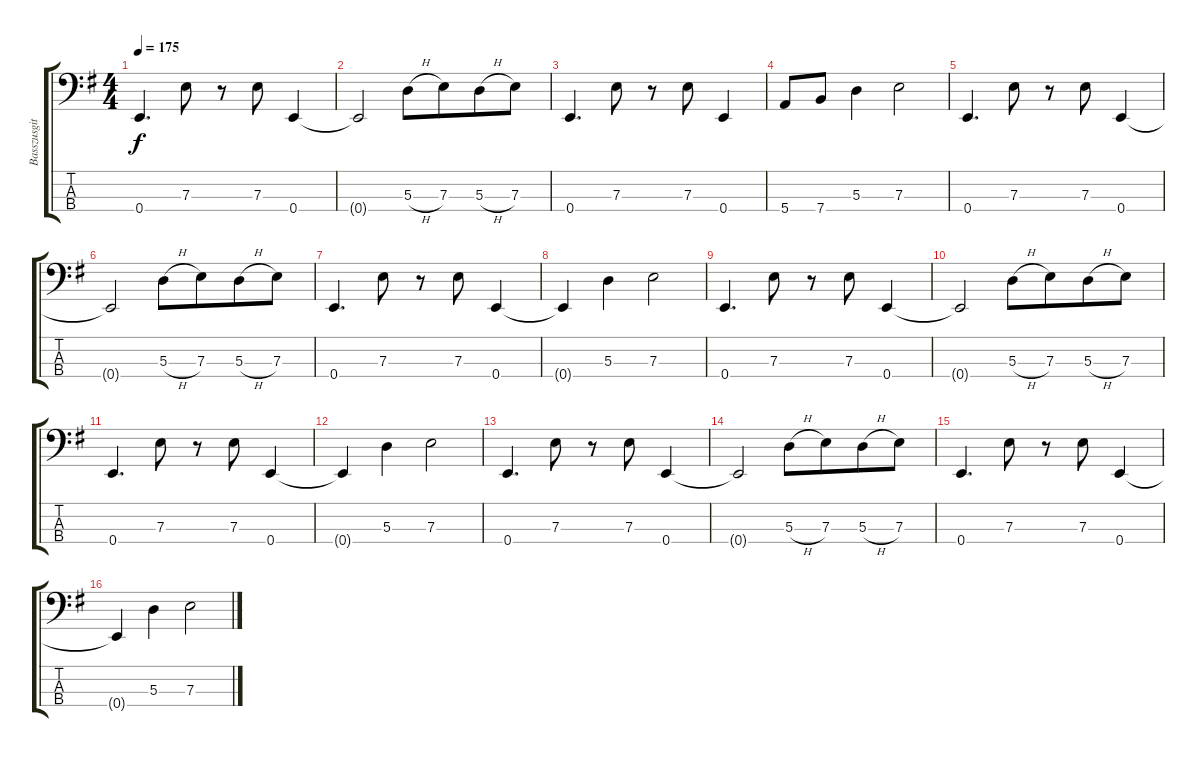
\track ("Basszusgitár (Roger Glover)" "Basszusgit") {instrument electricbassfinger}
\staff {score tabs}
\tuning (G2 D2 A1 E1) {hide}
\ts (4 4)
\tempo 175
\clef f4
\ks g
0.4.4{d dy f} 7.3.8 r.8 7.3.8 0.4.4 |
0.4{t}.2 5.3{h}.8 7.3.8{beam merge} 5.3{h}.8 7.3.8 |
0.4.4{d} 7.3.8 r.8 7.3.8 0.4.4 |
5.4.8 7.4.8 5.3.4 7.3.2 |
0.4.4{d} 7.3.8 r.8 7.3.8 0.4.4 |
0.4{t}.2 5.3{h}.8 7.3.8{beam merge} 5.3{h}.8 7.3.8 |
0.4.4{d} 7.3.8 r.8 7.3.8 0.4.4 |
0.4{t}.4 5.3.4 7.3.2 |
0.4.4{d} 7.3.8 r.8 7.3.8 0.4.4 |
0.4{t}.2 5.3{h}.8 7.3.8{beam merge} 5.3{h}.8 7.3.8 |
0.4.4{d} 7.3.8 r.8 7.3.8 0.4.4 |
0.4{t}.4 5.3.4 7.3.2 |
0.4.4{d} 7.3.8 r.8 7.3.8 0.4.4 |
0.4{t}.2 5.3{h}.8 7.3.8{beam merge} 5.3{h}.8 7.3.8 |
0.4.4{d} 7.3.8 r.8 7.3.8 0.4.4 |
0.4{t}.4 5.3.4 7.3.2
